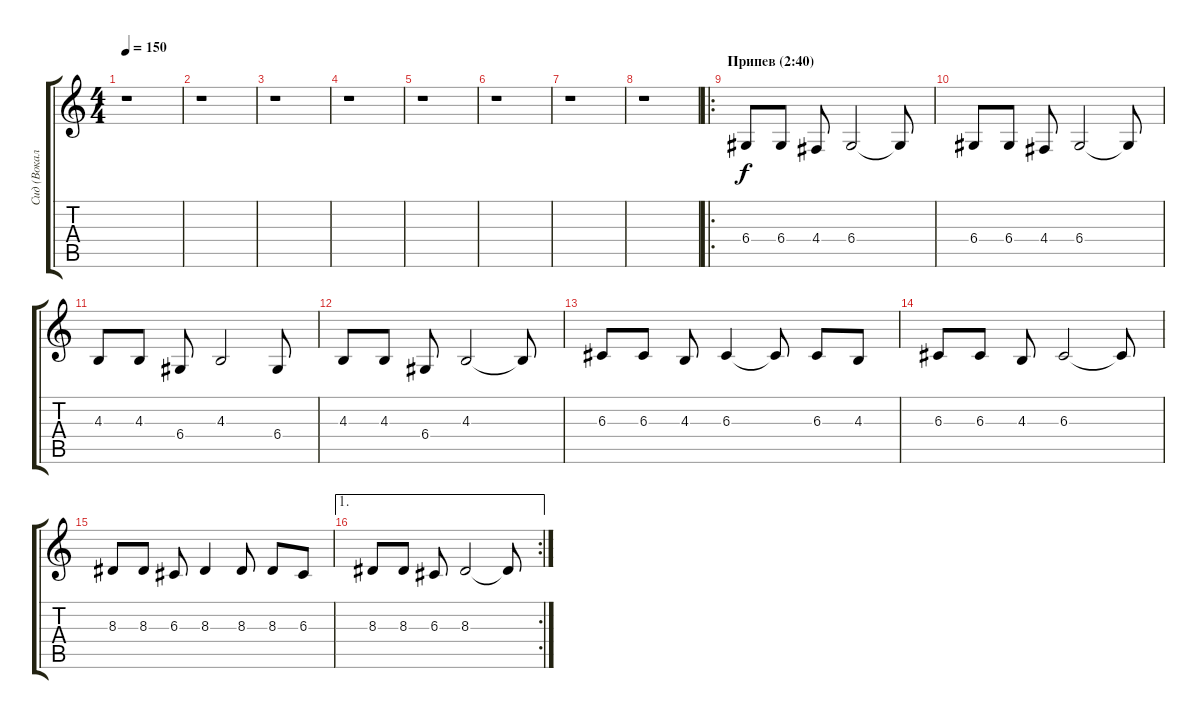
\track ("Сид (Вокал)" "Сид (Вокал") {instrument clarinet}
\staff {score tabs}
\tuning (E4 B3 G3 D3 A2 E2) {hide}
\ts (4 4)
\tempo 150
\clef g2
\ks c
r.1{dy f} |
r.1 |
r.1 |
r.1 |
r.1 |
r.1 |
r.1 |
r.1 |
\ro
\section ("" "Припев (2:40)")
6.4.8 6.4.8 4.4.8 6.4.2 6.4{t}.8 |
6.4.8 6.4.8 4.4.8 6.4.2 6.4{t}.8 |
4.3.8 4.3.8 6.4.8 4.3.2 6.4.8 |
4.3.8 4.3.8 6.4.8 4.3.2 4.3{t}.8 |
6.3.8 6.3.8 4.3.8 6.3.4 6.3{t}.8 6.3.8 4.3.8 |
6.3.8 6.3.8 4.3.8 6.3.2 6.3{t}.8 |
8.3.8 8.3.8 6.3.8 8.3.4 8.3.8 8.3.8 6.3.8 |
\ae 1
\rc 2
8.3.8 8.3.8 6.3.8 8.3.2 8.3{t}.8
